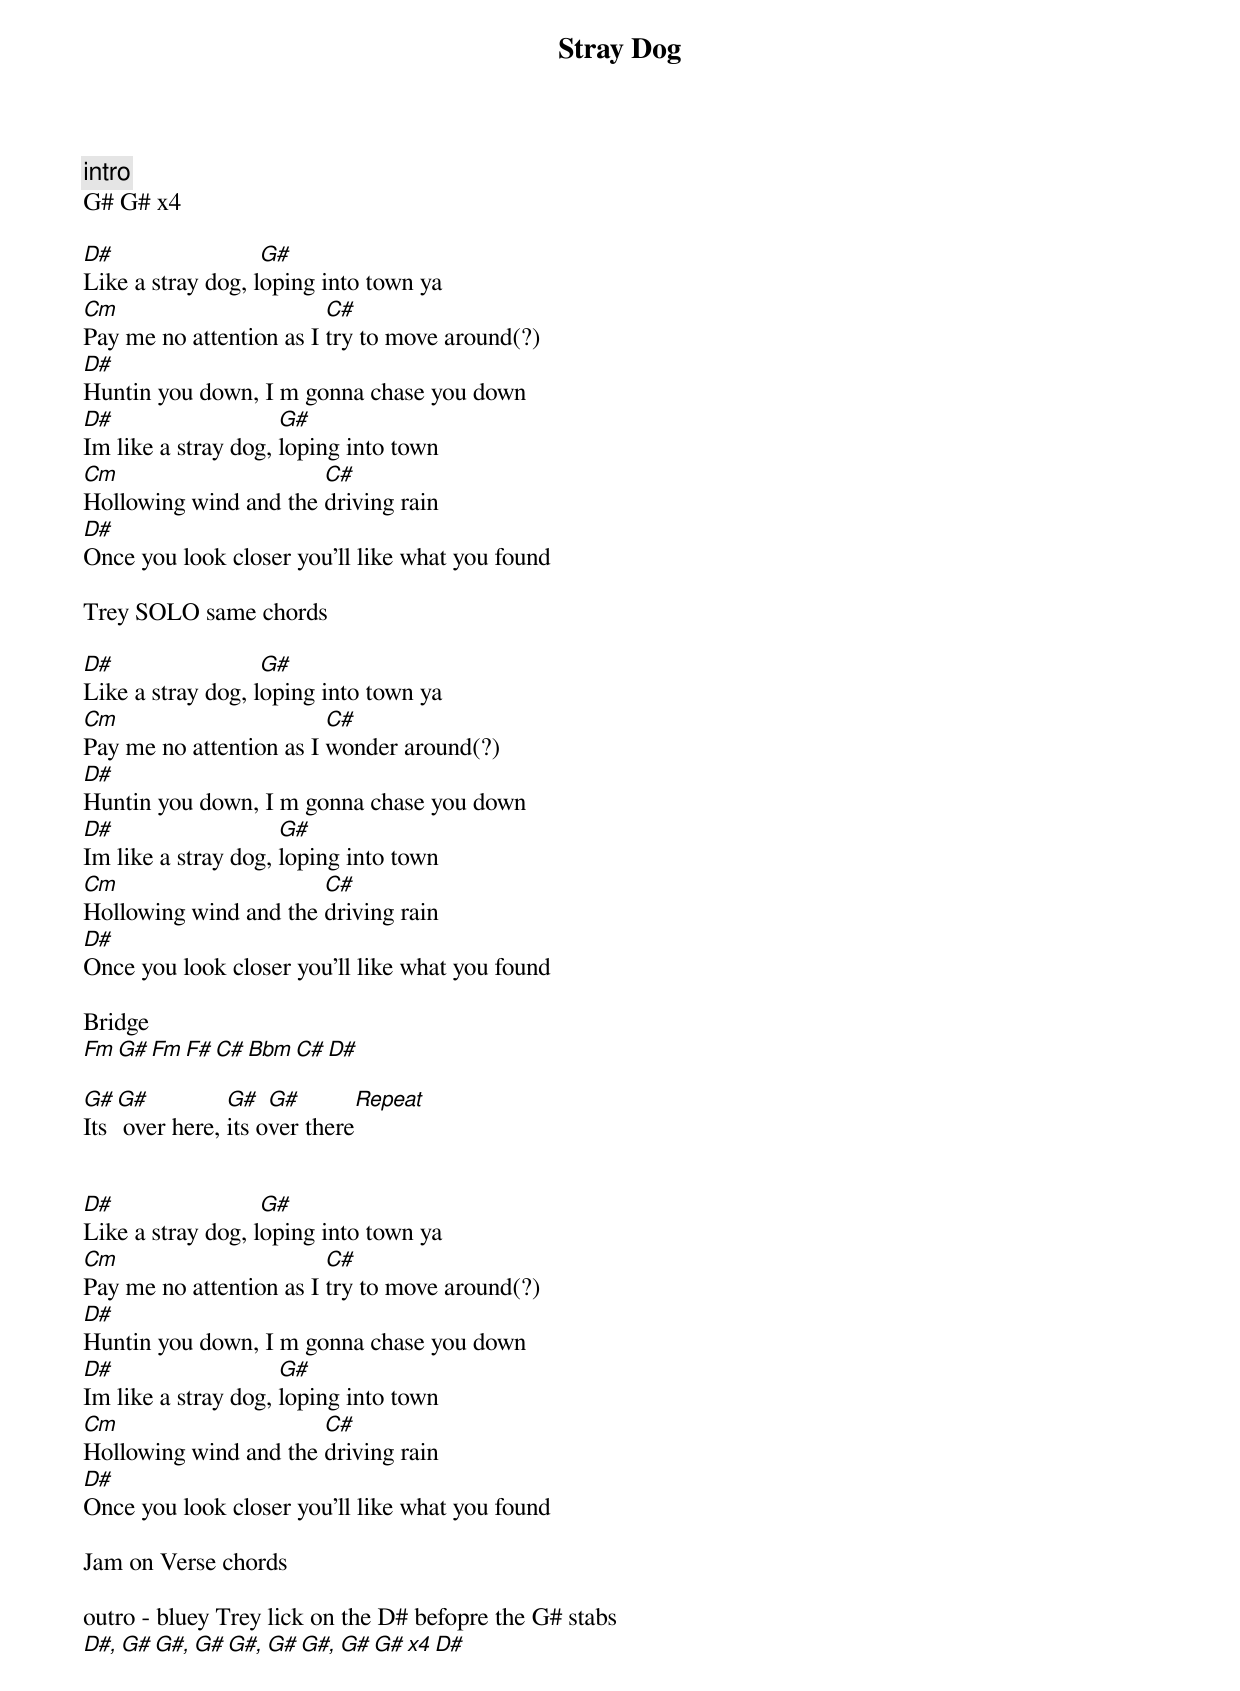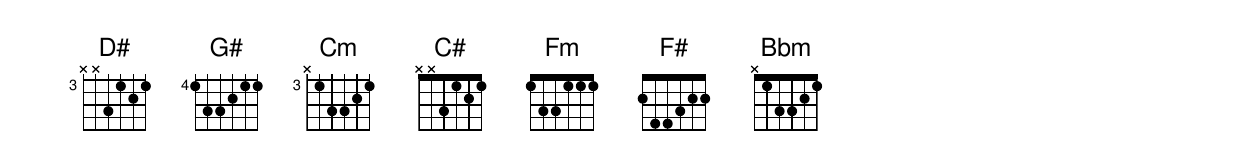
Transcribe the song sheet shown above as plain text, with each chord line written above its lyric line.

Stray Dog

intro
G# G# x4

D#                 G#
Like a stray dog, loping into town ya
Cm                       C#
Pay me no attention as I try to move around(?)
D#
Huntin you down, I m gonna chase you down
D#                   G#
Im like a stray dog, loping into town
Cm                     C#
Hollowing wind and the driving rain
D#
Once you look closer you'll like what you found

Trey SOLO same chords

D#                 G#
Like a stray dog, loping into town ya
Cm                       C#
Pay me no attention as I wonder around(?)
D#
Huntin you down, I m gonna chase you down
D#                   G#
Im like a stray dog, loping into town
Cm                     C#
Hollowing wind and the driving rain
D#
Once you look closer you'll like what you found

Bridge
    Fm  G#  Fm F# C# Bbm C# D#

G# G#          G#   G#            Repeat
Its over here, its over there


D#                 G#
Like a stray dog, loping into town ya
Cm                       C#
Pay me no attention as I try to move around(?)
D#
Huntin you down, I m gonna chase you down
D#                   G#
Im like a stray dog, loping into town
Cm                     C#
Hollowing wind and the driving rain
D#
Once you look closer you'll like what you found

Jam on Verse chords

outro - bluey Trey lick on the D# befopre the G# stabs
D#, G# G#, G# G#, G# G#, G# G# x4  D#
